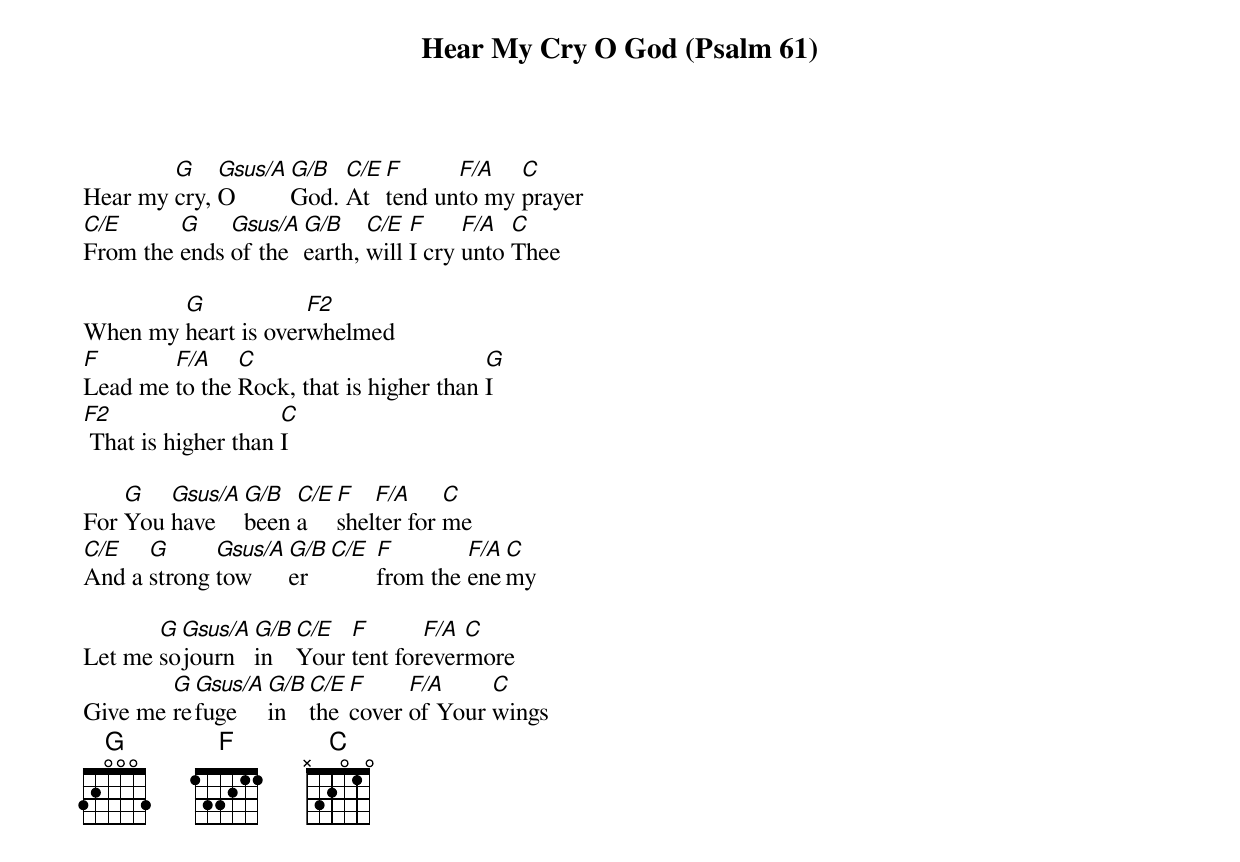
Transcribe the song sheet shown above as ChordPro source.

{title: Hear My Cry O God (Psalm 61)}
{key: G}
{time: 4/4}
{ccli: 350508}
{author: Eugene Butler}
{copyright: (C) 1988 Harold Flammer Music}

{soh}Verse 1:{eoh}
Hear my [G]cry, [Gsus/A]O [G/B]God. [C/E]At[F]tend un[F/A]to my [C]prayer
[C/E]From the [G]ends [Gsus/A]of the [G/B]earth, [C/E]will [F]I cry [F/A]unto [C]Thee

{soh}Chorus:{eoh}
When my [G]heart is over[F2]whelmed
[F]Lead me [F/A]to the [C]Rock, that is higher than [G]I
[F2] That is higher than [C]I

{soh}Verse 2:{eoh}
For [G]You [Gsus/A]have [G/B]been [C/E]a [F]shel[F/A]ter for [C]me
[C/E]And a [G]strong [Gsus/A]tow[G/B]er [C/E] [F]from the [F/A]ene[C]my

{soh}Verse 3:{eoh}
Let me [G]so[Gsus/A]journ [G/B]in [C/E]Your [F]tent for[F/A]ever[C]more
Give me [G]re[Gsus/A]fuge [G/B]in [C/E]the [F]cover [F/A]of Your [C]wings
